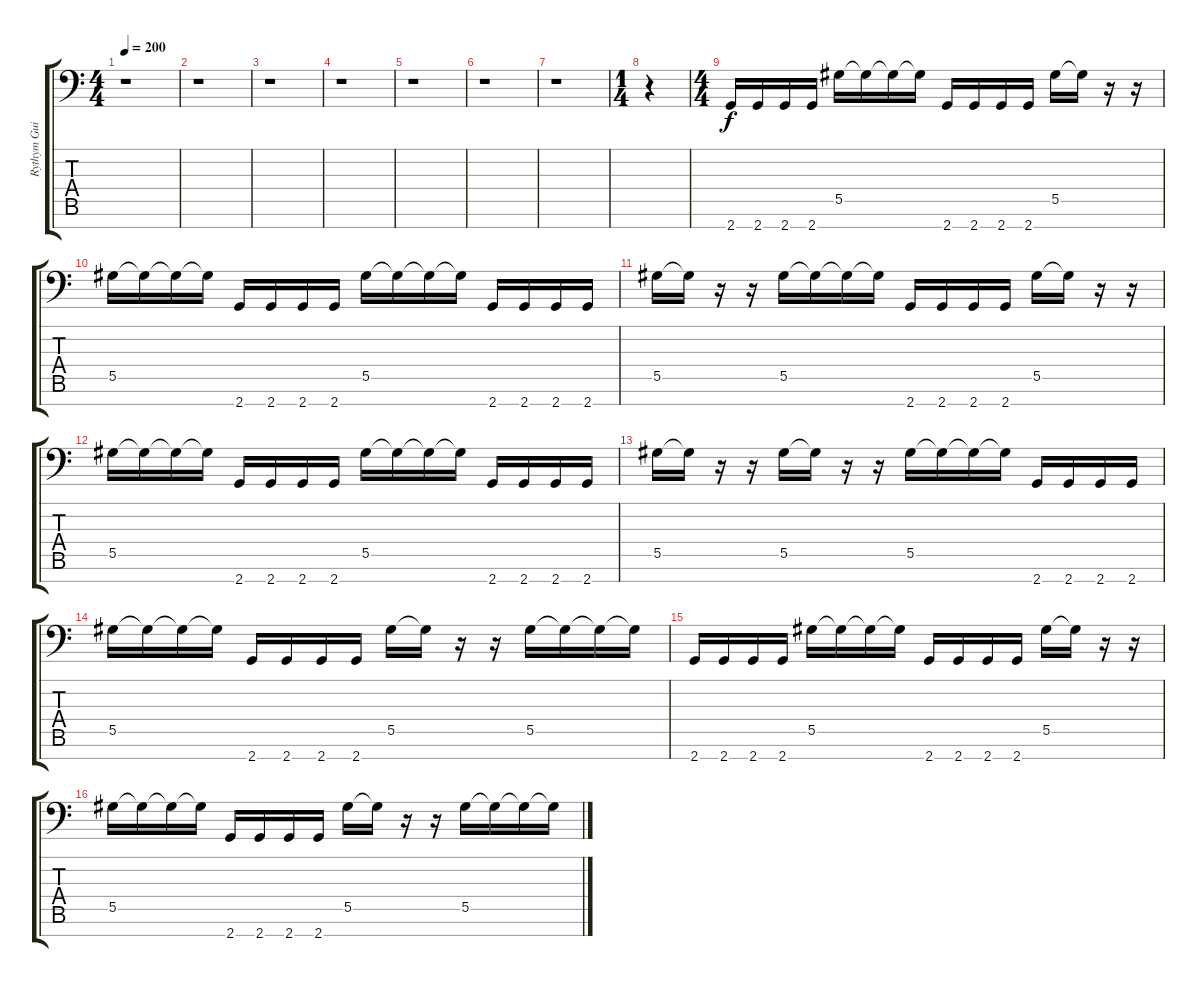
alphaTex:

\track ("Rythym Guitar 2 (Tuned To F)" "Rythym Gui") {instrument distortionguitar}
\staff {score tabs}
\tuning (Bb3 Gb3 Db3 Ab2 Eb2 Bb1 F1) {hide}
\ts (4 4)
\tempo 200
\clef f4
\ks c
r.1{dy f} |
r.1 |
r.1 |
r.1 |
r.1 |
r.1 |
r.1 |
\ts (1 4)
r.4 |
\ts (4 4)
2.7.16 2.7.16 2.7.16 2.7.16 5.5.16 5.5{t}.16 5.5{t}.16 5.5{t}.16 2.7.16 2.7.16 2.7.16 2.7.16 5.5.16 5.5{t}.16 r.16 r.16 |
5.5.16 5.5{t}.16 5.5{t}.16 5.5{t}.16 2.7.16 2.7.16 2.7.16 2.7.16 5.5.16 5.5{t}.16 5.5{t}.16 5.5{t}.16 2.7.16 2.7.16 2.7.16 2.7.16 |
5.5.16 5.5{t}.16 r.16 r.16 5.5.16 5.5{t}.16 5.5{t}.16 5.5{t}.16 2.7.16 2.7.16 2.7.16 2.7.16 5.5.16 5.5{t}.16 r.16 r.16 |
5.5.16 5.5{t}.16 5.5{t}.16 5.5{t}.16 2.7.16 2.7.16 2.7.16 2.7.16 5.5.16 5.5{t}.16 5.5{t}.16 5.5{t}.16 2.7.16 2.7.16 2.7.16 2.7.16 |
5.5.16 5.5{t}.16 r.16 r.16 5.5.16 5.5{t}.16 r.16 r.16 5.5.16 5.5{t}.16 5.5{t}.16 5.5{t}.16 2.7.16 2.7.16 2.7.16 2.7.16 |
5.5.16 5.5{t}.16 5.5{t}.16 5.5{t}.16 2.7.16 2.7.16 2.7.16 2.7.16 5.5.16 5.5{t}.16 r.16 r.16 5.5.16 5.5{t}.16 5.5{t}.16 5.5{t}.16 |
2.7.16 2.7.16 2.7.16 2.7.16 5.5.16 5.5{t}.16 5.5{t}.16 5.5{t}.16 2.7.16 2.7.16 2.7.16 2.7.16 5.5.16 5.5{t}.16 r.16 r.16 |
5.5.16 5.5{t}.16 5.5{t}.16 5.5{t}.16 2.7.16 2.7.16 2.7.16 2.7.16 5.5.16 5.5{t}.16 r.16 r.16 5.5.16 5.5{t}.16 5.5{t}.16 5.5{t}.16
